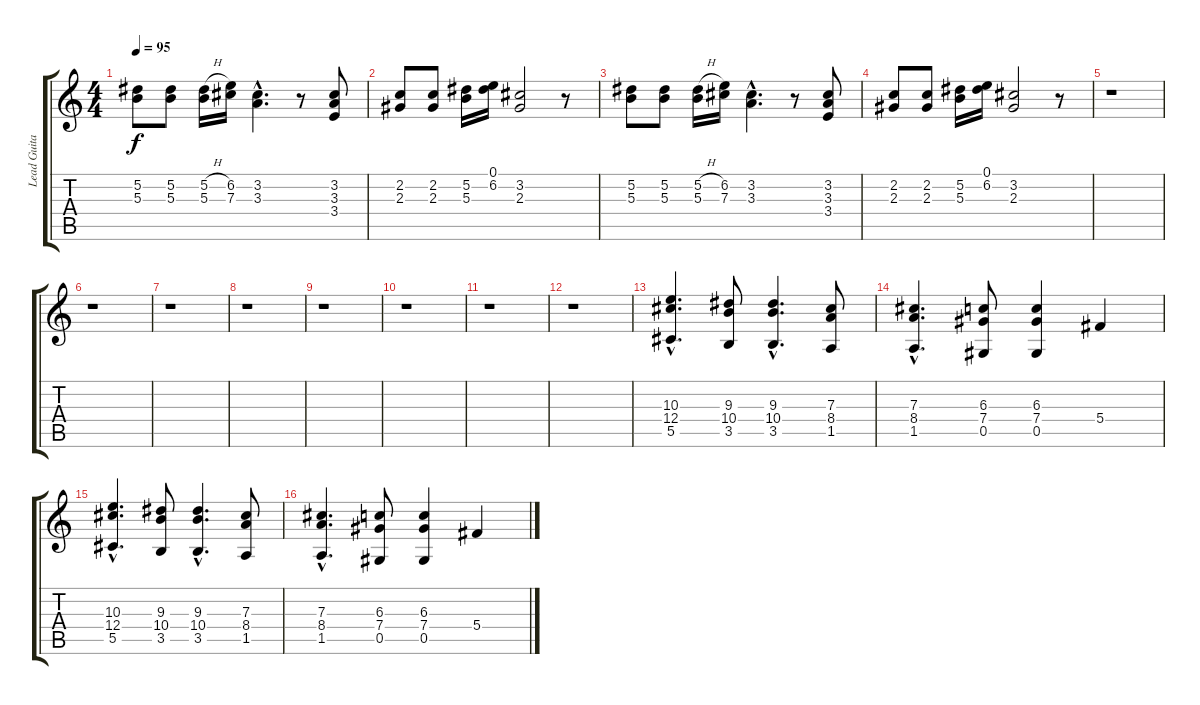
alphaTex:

\track ("Lead Guitar" "Lead Guita") {instrument distortionguitar}
\staff {score tabs}
\tuning (Eb4 Bb3 Gb3 Db3 Ab2 Eb2) {hide}
\ts (4 4)
\tempo 95
\clef g2
\ks c
(5.2 5.3).8{dy f} (5.2 5.3).8 (5.2{h} 5.3).16 (6.2 7.3).16 (3.2{hac} 3.3{hac}).4{d} r.8 (3.2 3.3 3.4).8 |
(2.2 2.3).8 (2.2 2.3).8 (5.2 5.3).16 (0.1 6.2).16 (3.2 2.3).2 r.8 |
(5.2 5.3).8 (5.2 5.3).8 (5.2{h} 5.3).16 (6.2 7.3).16 (3.2{hac} 3.3{hac}).4{d} r.8 (3.2 3.3 3.4).8 |
(2.2 2.3).8 (2.2 2.3).8 (5.2 5.3).16 (0.1 6.2).16 (3.2 2.3).2 r.8 |
r.1{instrument distortionguitar} |
r.1 |
r.1 |
r.1 |
r.1 |
r.1 |
r.1 |
r.1 |
(10.3{hac} 12.4{hac} 5.5{hac}).4{d volume 14} (9.3 10.4 3.5).8 (9.3{hac} 10.4{hac} 3.5{hac}).4{d} (7.3 8.4 1.5).8 |
(7.3{hac} 8.4{hac} 1.5{hac}).4{d} (6.3 7.4 0.5).8 (6.3 7.4 0.5).4 5.4.4 |
(10.3{hac} 12.4{hac} 5.5{hac}).4{d} (9.3 10.4 3.5).8 (9.3{hac} 10.4{hac} 3.5{hac}).4{d} (7.3 8.4 1.5).8 |
(7.3{hac} 8.4{hac} 1.5{hac}).4{d} (6.3 7.4 0.5).8 (6.3 7.4 0.5).4 5.4.4
